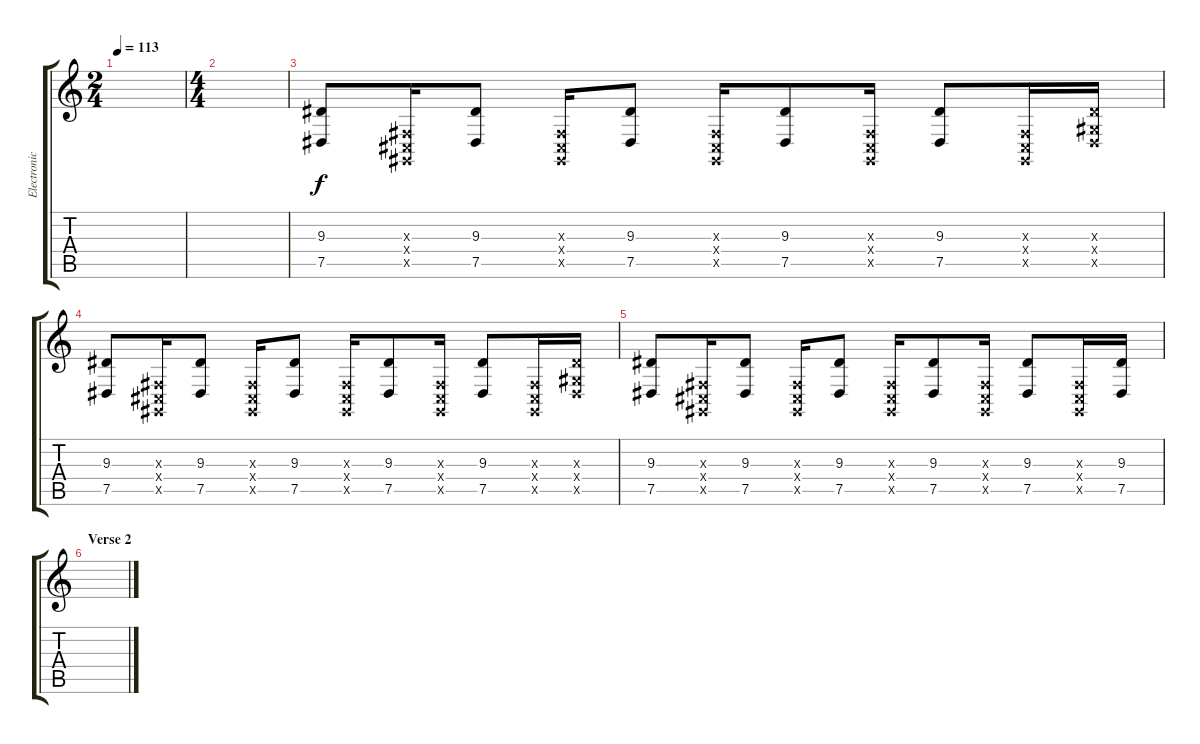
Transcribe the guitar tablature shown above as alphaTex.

\track ("Electronic instruments" "Electronic") {instrument lead5charang}
\staff {score tabs}
\tuning (Eb4 Bb3 Gb3 Db3 Ab2 Eb2) {hide}
\ts (2 4)
\tempo 113
\clef g2
\ks c
|
\ts (4 4)
|
(9.3 7.5).8{volume 13 balance 6 instrument lead8bassandlead} (0.3{x} 0.4{x} 0.5{x}).16 (9.3 7.5).8{volume 5} (0.3{x} 0.4{x} 0.5{x}).16 (9.3 7.5).8 (0.3{x} 0.4{x} 0.5{x}).16 (9.3 7.5).8 (0.3{x} 0.4{x} 0.5{x}).16 (9.3 7.5).8 (0.3{x} 0.4{x} 0.5{x}).16 (9.3{x} 7.4{x} 7.5{x}).16 |
(9.3 7.5).8{volume 7 balance 8 instrument lead8bassandlead} (0.3{x} 0.4{x} 0.5{x}).16 (9.3 7.5).8{volume 11} (0.3{x} 0.4{x} 0.5{x}).16 (9.3 7.5).8{volume 0} (0.3{x} 0.4{x} 0.5{x}).16 (9.3 7.5).8 (0.3{x} 0.4{x} 0.5{x}).16 (9.3 7.5).8 (0.3{x} 0.4{x} 0.5{x}).16 (9.3{x} 7.4{x} 7.5{x}).16 |
(9.3 7.5).8 (0.3{x} 0.4{x} 0.5{x}).16 (9.3 7.5).8 (0.3{x} 0.4{x} 0.5{x}).16 (9.3 7.5).8 (0.3{x} 0.4{x} 0.5{x}).16 (9.3 7.5).8 (0.3{x} 0.4{x} 0.5{x}).16 (9.3 7.5).8 (0.3{x} 0.4{x} 0.5{x}).16 (9.3 7.5).16 |
\section ("" "Verse 2")
